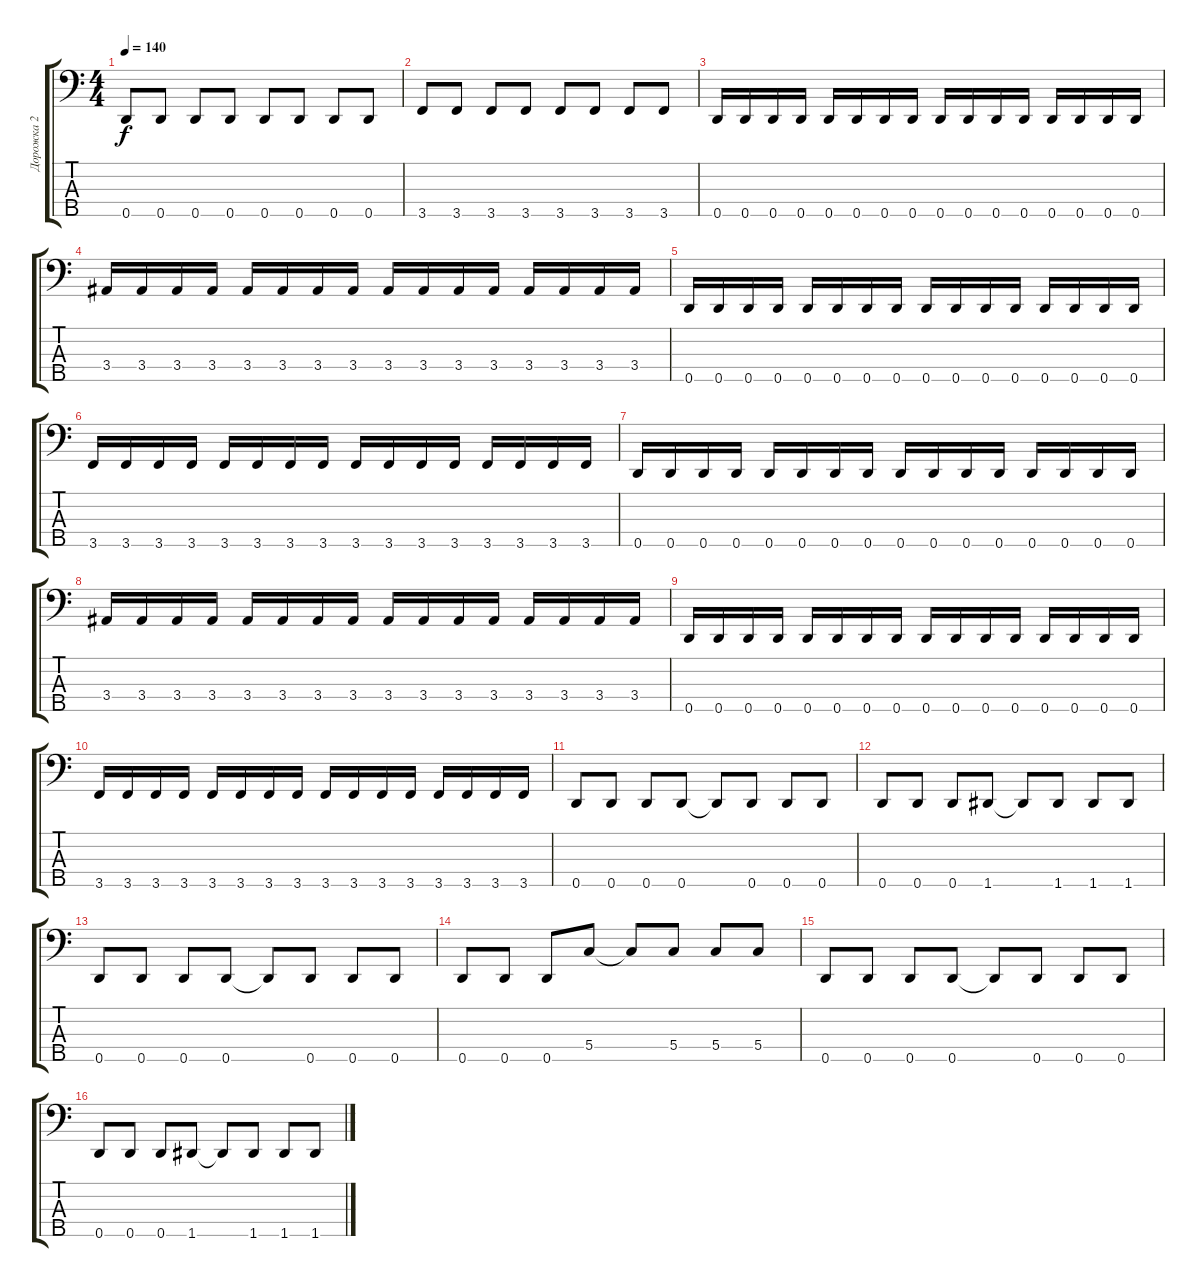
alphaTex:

\track ("Дорожка 2" "Дорожка 2") {instrument electricbassfinger}
\staff {score tabs}
\tuning (Bb2 F2 C2 G1 D1) {hide}
\ts (4 4)
\tempo 140
\clef f4
\ks c
0.5.8{dy f} 0.5.8 0.5.8 0.5.8 0.5.8 0.5.8 0.5.8 0.5.8 |
3.5.8 3.5.8 3.5.8 3.5.8 3.5.8 3.5.8 3.5.8 3.5.8 |
0.5.16 0.5.16 0.5.16 0.5.16 0.5.16 0.5.16 0.5.16 0.5.16 0.5.16 0.5.16 0.5.16 0.5.16 0.5.16 0.5.16 0.5.16 0.5.16 |
3.4.16 3.4.16 3.4.16 3.4.16 3.4.16 3.4.16 3.4.16 3.4.16 3.4.16 3.4.16 3.4.16 3.4.16 3.4.16 3.4.16 3.4.16 3.4.16 |
0.5.16 0.5.16 0.5.16 0.5.16 0.5.16 0.5.16 0.5.16 0.5.16 0.5.16 0.5.16 0.5.16 0.5.16 0.5.16 0.5.16 0.5.16 0.5.16 |
3.5.16 3.5.16 3.5.16 3.5.16 3.5.16 3.5.16 3.5.16 3.5.16 3.5.16 3.5.16 3.5.16 3.5.16 3.5.16 3.5.16 3.5.16 3.5.16 |
0.5.16 0.5.16 0.5.16 0.5.16 0.5.16 0.5.16 0.5.16 0.5.16 0.5.16 0.5.16 0.5.16 0.5.16 0.5.16 0.5.16 0.5.16 0.5.16 |
3.4.16 3.4.16 3.4.16 3.4.16 3.4.16 3.4.16 3.4.16 3.4.16 3.4.16 3.4.16 3.4.16 3.4.16 3.4.16 3.4.16 3.4.16 3.4.16 |
0.5.16 0.5.16 0.5.16 0.5.16 0.5.16 0.5.16 0.5.16 0.5.16 0.5.16 0.5.16 0.5.16 0.5.16 0.5.16 0.5.16 0.5.16 0.5.16 |
3.5.16 3.5.16 3.5.16 3.5.16 3.5.16 3.5.16 3.5.16 3.5.16 3.5.16 3.5.16 3.5.16 3.5.16 3.5.16 3.5.16 3.5.16 3.5.16 |
0.5.8 0.5.8 0.5.8 0.5.8 0.5{t}.8 0.5.8 0.5.8 0.5.8 |
0.5.8 0.5.8 0.5.8 1.5.8 1.5{t}.8 1.5.8 1.5.8 1.5.8 |
0.5.8 0.5.8 0.5.8 0.5.8 0.5{t}.8 0.5.8 0.5.8 0.5.8 |
0.5.8 0.5.8 0.5.8 5.4.8 5.4{t}.8 5.4.8 5.4.8 5.4.8 |
0.5.8 0.5.8 0.5.8 0.5.8 0.5{t}.8 0.5.8 0.5.8 0.5.8 |
0.5.8 0.5.8 0.5.8 1.5.8 1.5{t}.8 1.5.8 1.5.8 1.5.8
